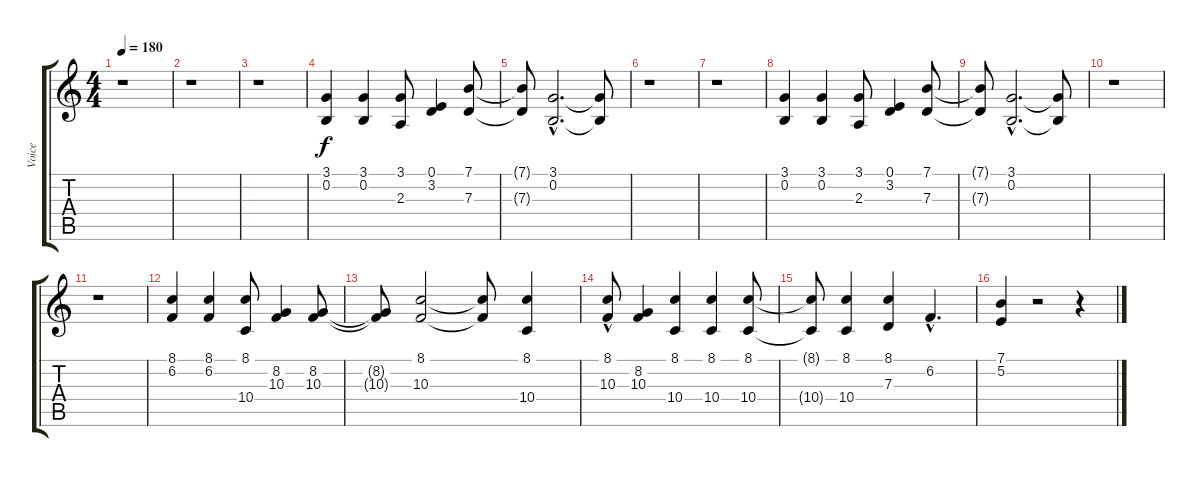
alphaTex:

\track ("Voice" "Voice") {instrument lead6voice}
\staff {score tabs}
\tuning (E4 B3 G3 D3 A2 E2) {hide}
\ts (4 4)
\tempo 180
\clef g2
\ks c
r.1{dy f} |
r.1 |
r.1 |
(3.1 0.2).4 (3.1 0.2).4 (3.1 2.3).8 (0.1 3.2).4 (7.1 7.3).8 |
(7.1{t} 7.3{t}).8 (3.1 0.2{hac}).2{d} (3.1{t} 0.2{t}).8 |
r.1 |
r.1 |
(3.1 0.2).4 (3.1 0.2).4 (3.1 2.3).8 (0.1 3.2).4 (7.1 7.3).8 |
(7.1{t} 7.3{t}).8 (3.1 0.2{hac}).2{d} (3.1{t} 0.2{t}).8 |
r.1 |
r.1 |
(8.1 6.2).4 (8.1 6.2).4 (8.1 10.4).8 (8.2 10.3).4 (8.2 10.3).8 |
(8.2{t} 10.3{t}).8 (8.1 10.3).2 (8.1{t} 10.3{t}).8 (8.1 10.4).4 |
(8.1{hac} 10.3).8 (8.2 10.3).4 (8.1 10.4).4 (8.1 10.4).4 (8.1 10.4).8 |
(8.1{t} 10.4{t}).8 (8.1 10.4).4 (8.1 7.3).4 6.2{hac}.4{d} |
(7.1 5.2).4 r.2 r.4
